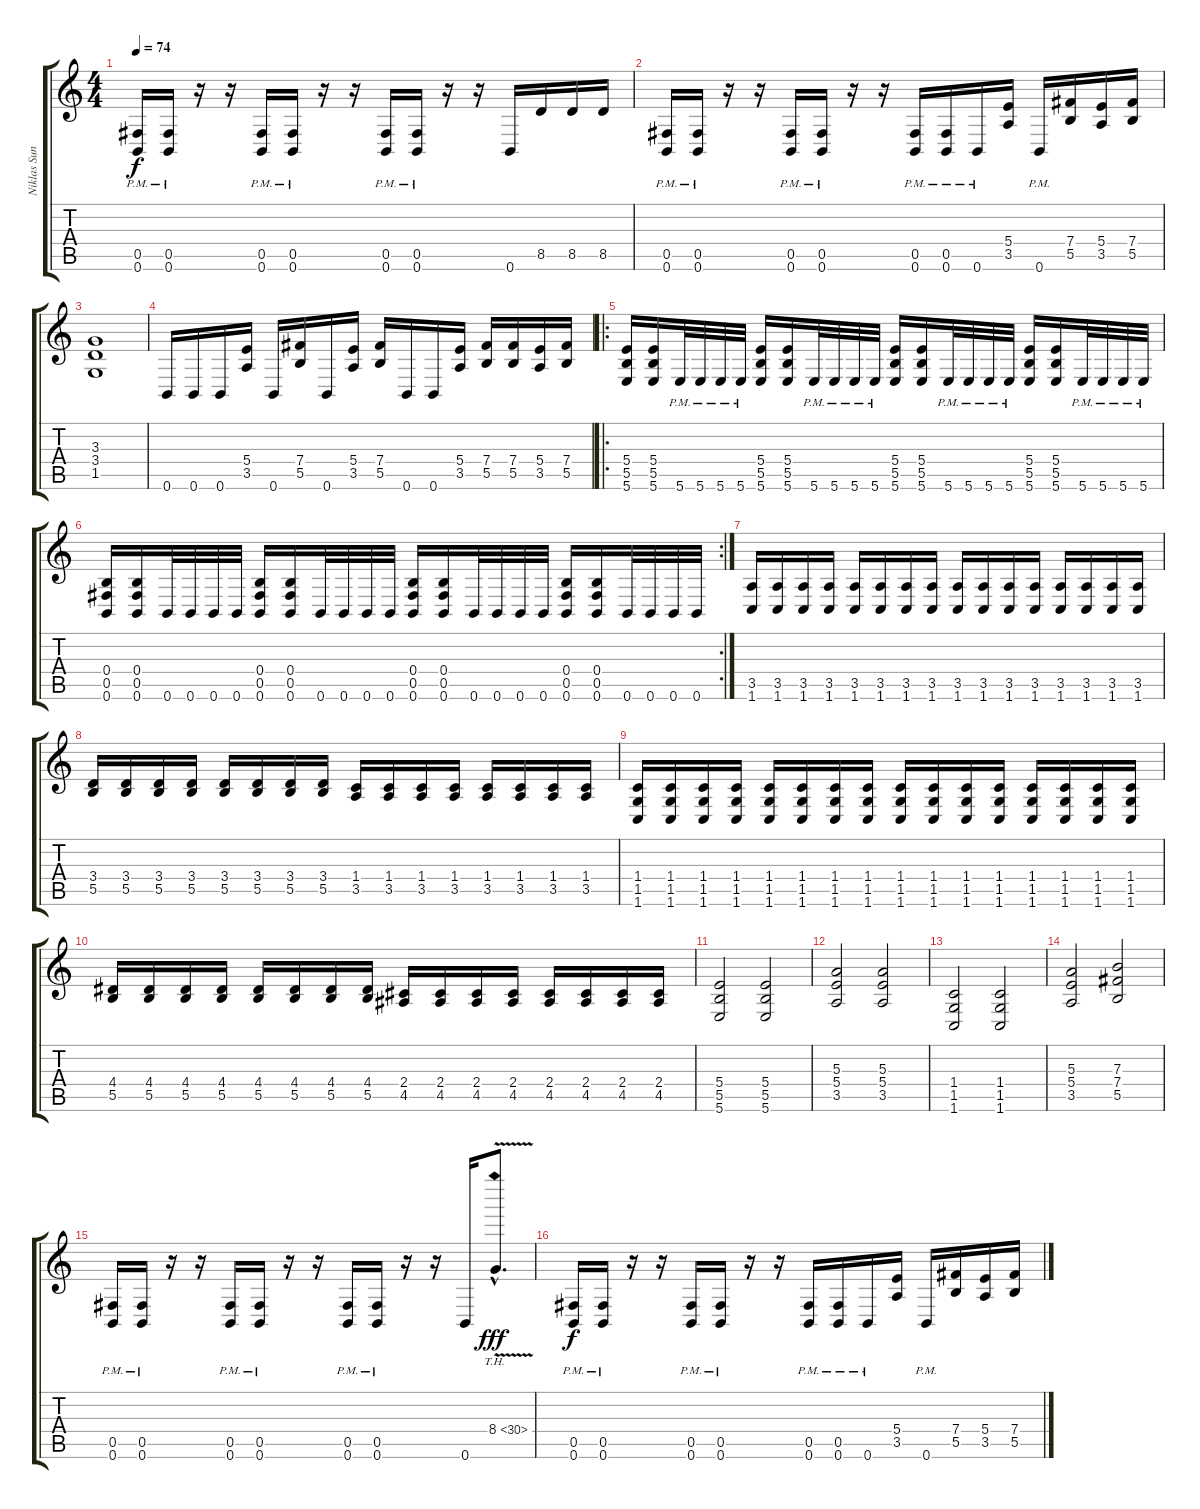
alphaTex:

\track ("Niklas Sundin" "Niklas Sun") {instrument overdrivenguitar}
\staff {score tabs}
\tuning (Db4 Ab3 E3 B2 Gb2 B1) {hide}
\ts (4 4)
\tempo 74
\clef g2
\ks c
(0.5{pm} 0.6{pm}).16{dy f} (0.5{pm} 0.6{pm}).16 r.16 r.16 (0.5{pm} 0.6{pm}).16 (0.5{pm} 0.6{pm}).16 r.16 r.16 (0.5{pm} 0.6{pm}).16 (0.5{pm} 0.6{pm}).16 r.16 r.16 0.6.16 8.5.16{instrument distortionguitar} 8.5.16 8.5.16 |
(0.5{pm} 0.6{pm}).16{instrument overdrivenguitar} (0.5{pm} 0.6{pm}).16 r.16 r.16 (0.5{pm} 0.6{pm}).16 (0.5{pm} 0.6{pm}).16 r.16 r.16 (0.5 0.6{pm}).16 (0.5 0.6{pm}).16 0.6{pm}.16 (5.4 3.5).16 0.6{pm}.16 (7.4 5.5).16 (5.4 3.5).16 (7.4 5.5).16 |
(3.3 3.4 1.5).1 |
0.6.16 0.6.16 0.6.16 (5.4 3.5).16 0.6.16 (7.4 5.5).16 0.6.16 (5.4 3.5).16 (7.4 5.5).16 0.6.16 0.6.16 (5.4 3.5).16 (7.4 5.5).16 (7.4 5.5).16 (5.4 3.5).16 (7.4 5.5).16 |
\ro
(5.4 5.5 5.6).16 (5.4 5.5 5.6).16 5.6{pm}.32 5.6{pm}.32 5.6{pm}.32 5.6{pm}.32 (5.4 5.5 5.6).16 (5.4 5.5 5.6).16 5.6{pm}.32 5.6{pm}.32 5.6{pm}.32 5.6{pm}.32 (5.4 5.5 5.6).16 (5.4 5.5 5.6).16 5.6{pm}.32 5.6{pm}.32 5.6{pm}.32 5.6{pm}.32 (5.4 5.5 5.6).16 (5.4 5.5 5.6).16 5.6{pm}.32 5.6{pm}.32 5.6{pm}.32 5.6{pm}.32 |
\rc 2
(0.4 0.5 0.6).16 (0.4 0.5 0.6).16 0.6.32 0.6.32 0.6.32 0.6.32 (0.4 0.5 0.6).16 (0.4 0.5 0.6).16 0.6.32 0.6.32 0.6.32 0.6.32 (0.4 0.5 0.6).16 (0.4 0.5 0.6).16 0.6.32 0.6.32 0.6.32 0.6.32 (0.4 0.5 0.6).16 (0.4 0.5 0.6).16 0.6.32 0.6.32 0.6.32 0.6.32 |
(3.5 1.6).16{volume 11 balance 13} (3.5 1.6).16 (3.5 1.6).16 (3.5 1.6).16 (3.5 1.6).16 (3.5 1.6).16 (3.5 1.6).16 (3.5 1.6).16 (3.5 1.6).16{volume 11 balance 13} (3.5 1.6).16 (3.5 1.6).16 (3.5 1.6).16 (3.5 1.6).16 (3.5 1.6).16 (3.5 1.6).16 (3.5 1.6).16 |
(3.4 5.5).16{volume 13 balance 13} (3.4 5.5).16 (3.4 5.5).16{volume 13 balance 13} (3.4 5.5).16 (3.4 5.5).16{volume 13 balance 13} (3.4 5.5).16 (3.4 5.5).16{volume 13 balance 13} (3.4 5.5).16 (1.4 3.5).16 (1.4 3.5).16 (1.4 3.5).16 (1.4 3.5).16 (1.4 3.5).16 (1.4 3.5).16 (1.4 3.5).16 (1.4 3.5).16 |
(1.4 1.5 1.6).16 (1.4 1.5 1.6).16 (1.4 1.5 1.6).16 (1.4 1.5 1.6).16 (1.4 1.5 1.6).16 (1.4 1.5 1.6).16 (1.4 1.5 1.6).16 (1.4 1.5 1.6).16 (1.4 1.5 1.6).16 (1.4 1.5 1.6).16 (1.4 1.5 1.6).16 (1.4 1.5 1.6).16 (1.4 1.5 1.6).16 (1.4 1.5 1.6).16 (1.4 1.5 1.6).16 (1.4 1.5 1.6).16 |
(4.4 5.5).16 (4.4 5.5).16 (4.4 5.5).16 (4.4 5.5).16 (4.4 5.5).16 (4.4 5.5).16 (4.4 5.5).16 (4.4 5.5).16 (2.4 4.5).16 (2.4 4.5).16 (2.4 4.5).16 (2.4 4.5).16 (2.4 4.5).16 (2.4 4.5).16 (2.4 4.5).16 (2.4 4.5).16 |
(5.4 5.5 5.6).2{volume 13 balance 13} (5.4 5.5 5.6).2 |
(5.3 5.4 3.5).2 (5.3 5.4 3.5).2 |
(1.4 1.5 1.6).2 (1.4 1.5 1.6).2 |
(5.3 5.4 3.5).2 (7.3 7.4 5.5).2 |
(0.5{pm} 0.6{pm}).16 (0.5{pm} 0.6{pm}).16 r.16 r.16 (0.5{pm} 0.6{pm}).16 (0.5{pm} 0.6{pm}).16 r.16 r.16 (0.5{pm} 0.6{pm}).16 (0.5{pm} 0.6{pm}).16 r.16 r.16 0.6.16 8.4{th 22 v hac}.8{d dy fff instrument distortionguitar} |
(0.5{pm} 0.6{pm}).16{dy f instrument overdrivenguitar} (0.5{pm} 0.6{pm}).16 r.16 r.16 (0.5{pm} 0.6{pm}).16 (0.5{pm} 0.6{pm}).16 r.16 r.16 (0.5 0.6{pm}).16 (0.5 0.6{pm}).16 0.6{pm}.16 (5.4 3.5).16 0.6{pm}.16 (7.4 5.5).16 (5.4 3.5).16 (7.4 5.5).16
